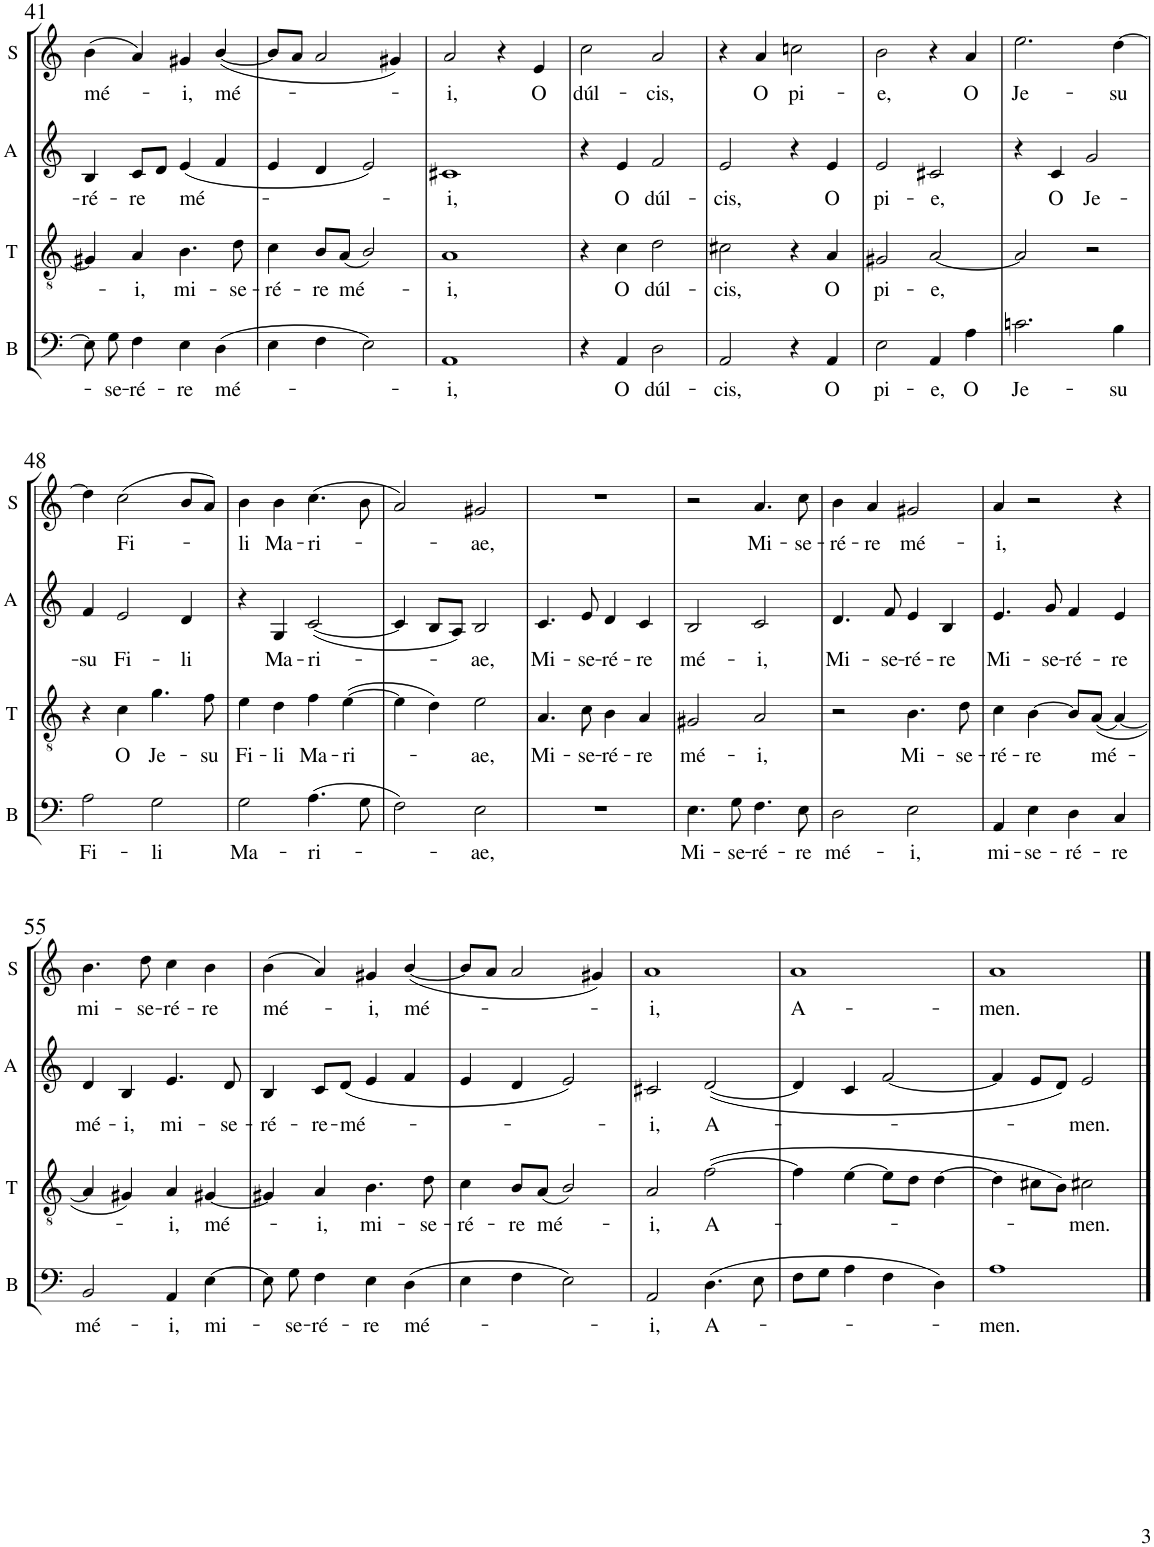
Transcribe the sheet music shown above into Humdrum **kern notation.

**kern	**text	**kern	**text	**kern	**text	**kern	**text
*part4	*part4	*part3	*part3	*part2	*part2	*part1	*part1
*staff4	*staff4	*staff3	*staff3	*staff2	*staff2	*staff1	*staff1
*I"Bass	*	*I"Tenor	*	*I"Alto	*	*I"Soprano	*
*I'B	*	*I'T	*	*I'A	*	*I'S	*
!!LO:PB:g=z
*clefF4	*	*clefGv2	*	*clefG2	*	*clefG2	*
*Trd1c2	*	*	*	*Trd1c2	*	*	*
*k[]	*	*k[]	*	*k[]	*	*k[]	*
*M2/2	*	*M2/2	*	*M2/2	*	*M2/2	*
*met(c|)	*	*met(c|)	*	*met(c|)	*	*met(c|)	*
=41	=41	=41	=41	=41	=41	=41	=41
!	!	!	!	!	!LO:LY:b	!	!LO:LY:b
8E\]	.	4G#X/]	.	4B/	-ré-	(4b\	mé-
!	!LO:LY:b	!	!	!	!	!	!
8G\	-se-	.	.	.	.	.	.
!	!LO:LY:b	!	!LO:LY:b	!	!LO:LY:b	!	!
4F\	-ré-	4A/	-i,	8c/L	-re	4a/)	.
.	.	.	.	8d/J	.	.	.
!	!LO:LY:b	!	!LO:LY:b	!	!LO:LY:b	!	!LO:LY:b
4E\	-re	4.B\	mi-	(4e/	mé-	4g#X/	-i,
!	!LO:LY:b	!	!	!	!	!	!LO:LY:b
(4D\	mé-	.	.	4f/	.	([4b/	mé-
!	!	!	!LO:LY:b	!	!	!	!
.	.	8d\	-se-	.	.	.	.
=42	=42	=42	=42	=42	=42	=42	=42
!	!	!	!LO:LY:b	!	!	!	!
4E\	.	4c\	-ré-	4e/	.	8b/L]	.
.	.	.	.	.	.	8a/J	.
!	!	!	!LO:LY:b	!	!	!	!
4F\	.	8B/L	-re	4d/	.	2a/	.
!	!	!	!LO:LY:b	!	!	!	!
.	.	(8A/J	mé-	.	.	.	.
2E\)	.	2B/)	.	2e/)	.	.	.
.	.	.	.	.	.	4g#X/)	.
=43	=43	=43	=43	=43	=43	=43	=43
!	!LO:LY:b	!	!LO:LY:b	!	!LO:LY:b	!	!LO:LY:b
1AA	-i,	1A	-i,	1c#X	-i,	2a/	-i,
.	.	.	.	.	.	4r	.
!	!	!	!	!	!	!	!LO:LY:b
.	.	.	.	.	.	4e/	O
=44	=44	=44	=44	=44	=44	=44	=44
!	!	!	!	!	!	!	!LO:LY:b
4r	.	4r	.	4r	.	2cc\	dúl-
!	!LO:LY:b	!	!LO:LY:b	!	!LO:LY:b	!	!
4AA/	O	4c\	O	4e/	O	.	.
!	!LO:LY:b	!	!LO:LY:b	!	!LO:LY:b	!	!LO:LY:b
2D\	dúl-	2d\	dúl-	2f/	dúl-	2a/	-cis,
=45	=45	=45	=45	=45	=45	=45	=45
!	!LO:LY:b	!	!LO:LY:b	!	!LO:LY:b	!	!
2AA/	-cis,	2c#X\	-cis,	2e/	-cis,	4r	.
!	!	!	!	!	!	!	!LO:LY:b
.	.	.	.	.	.	4a/	O
!	!	!	!	!	!	!	!LO:LY:b
4r	.	4r	.	4r	.	2ccn\	pi-
!	!LO:LY:b	!	!LO:LY:b	!	!LO:LY:b	!	!
4AA/	O	4A/	O	4e/	O	.	.
=46	=46	=46	=46	=46	=46	=46	=46
!	!LO:LY:b	!	!LO:LY:b	!	!LO:LY:b	!	!LO:LY:b
2E\	pi-	2G#X/	pi-	2e/	pi-	2b\	-e,
!	!LO:LY:b	!	!LO:LY:b	!	!LO:LY:b	!	!
4AA/	-e,	[2A/	-e,	2c#X/	-e,	4r	.
!	!LO:LY:b	!	!	!	!	!	!LO:LY:b
4A\	O	.	.	.	.	4a/	O
=47	=47	=47	=47	=47	=47	=47	=47
!	!LO:LY:b	!	!	!	!	!	!LO:LY:b
2.cn\	Je-	2A/]	.	4r	.	2.ee\	Je-
!	!	!	!	!	!LO:LY:b	!	!
.	.	.	.	4c/	O	.	.
!	!	!	!	!	!LO:LY:b	!	!
.	.	2r	.	2g/	Je-	.	.
!	!LO:LY:b	!	!	!	!	!	!LO:LY:b
4B\	-su	.	.	.	.	[4dd\	-su
!!LO:LB:g=z
=48	=48	=48	=48	=48	=48	=48	=48
!	!LO:LY:b	!	!	!	!LO:LY:b	!	!
2A\	Fi-	4r	.	4f/	-su	4dd\]	.
!	!	!	!LO:LY:b	!	!LO:LY:b	!	!LO:LY:b
.	.	4c\	O	2e/	Fi-	(2cc\	Fi-
!	!LO:LY:b	!	!LO:LY:b	!	!	!	!
2G\	-li	4.g\	Je-	.	.	.	.
!	!	!	!	!	!LO:LY:b	!	!
.	.	.	.	4d/	-li	8b/L	.
!	!	!	!LO:LY:b	!	!	!	!
.	.	8f\	-su	.	.	8a/J)	.
=49	=49	=49	=49	=49	=49	=49	=49
!	!LO:LY:b	!	!LO:LY:b	!	!	!	!LO:LY:b
2G\	Ma-	4e\	Fi-	4r	.	4b\	-li
!	!	!	!LO:LY:b	!	!LO:LY:b	!	!LO:LY:b
.	.	4d\	-li	4G/	Ma-	4b\	Ma-
!	!LO:LY:b	!	!LO:LY:b	!	!LO:LY:b	!	!LO:LY:b
(4.A\	-ri-	4f\	Ma-	([2c/	-ri-	(4.cc\	-ri-
!	!	!	!LO:LY:b	!	!	!	!
.	.	([4e\	-ri-	.	.	.	.
8G\	.	.	.	.	.	8b\	.
=50	=50	=50	=50	=50	=50	=50	=50
2F\)	.	4e\]	.	4c/]	.	2a/)	.
.	.	4d\)	.	8B/L	.	.	.
.	.	.	.	8A/J)	.	.	.
!	!LO:LY:b	!	!LO:LY:b	!	!LO:LY:b	!	!LO:LY:b
2E\	-ae,	2e\	-ae,	2B/	-ae,	2g#X/	-ae,
=51	=51	=51	=51	=51	=51	=51	=51
!	!	!	!LO:LY:b	!	!LO:LY:b	!	!
1r	.	4.A/	Mi-	4.c/	Mi-	1r	.
!	!	!	!LO:LY:b	!	!LO:LY:b	!	!
.	.	8c\	-se-	8e/	-se-	.	.
!	!	!	!LO:LY:b	!	!LO:LY:b	!	!
.	.	4B\	-ré-	4d/	-ré-	.	.
!	!	!	!LO:LY:b	!	!LO:LY:b	!	!
.	.	4A/	-re	4c/	-re	.	.
=52	=52	=52	=52	=52	=52	=52	=52
!	!LO:LY:b	!	!LO:LY:b	!	!LO:LY:b	!	!
4.E\	Mi-	2G#X/	mé-	2B/	mé-	2r	.
!	!LO:LY:b	!	!	!	!	!	!
8G\	-se-	.	.	.	.	.	.
!	!LO:LY:b	!	!LO:LY:b	!	!LO:LY:b	!	!LO:LY:b
4.F\	-ré-	2A/	i,	2c/	i,	4.a/	Mi-
!	!LO:LY:b	!	!	!	!	!	!LO:LY:b
8E\	-re	.	.	.	.	8cc\	-se-
=53	=53	=53	=53	=53	=53	=53	=53
!	!LO:LY:b	!	!	!	!LO:LY:b	!	!LO:LY:b
2D\	mé-	2r	.	4.d/	Mi-	4b\	-ré-
!	!	!	!	!	!	!	!LO:LY:b
.	.	.	.	.	.	4a/	-re
!	!	!	!	!	!LO:LY:b	!	!
.	.	.	.	8f/	-se-	.	.
!	!LO:LY:b	!	!LO:LY:b	!	!LO:LY:b	!	!LO:LY:b
2E\	i,	4.B\	Mi-	4e/	-ré-	2g#X/	mé-
!	!	!	!	!	!LO:LY:b	!	!
.	.	.	.	4B/	-re	.	.
!	!	!	!LO:LY:b	!	!	!	!
.	.	8d\	-se-	.	.	.	.
=54	=54	=54	=54	=54	=54	=54	=54
!	!LO:LY:b	!	!LO:LY:b	!	!LO:LY:b	!	!LO:LY:b
4AA/	mi-	4c\	-ré-	4.e/	Mi-	4a/	-i,
!	!LO:LY:b	!	!LO:LY:b	!	!	!	!
4E\	-se-	[4B\	-re	.	.	2r	.
!	!	!	!	!	!LO:LY:b	!	!
.	.	.	.	8g/	-se-	.	.
!	!LO:LY:b	!	!	!	!LO:LY:b	!	!
4D\	-ré-	8B/L]	.	4f/	-ré-	.	.
!	!	!	!LO:LY:b	!	!	!	!
.	.	((8A/J	mé-	.	.	.	.
!	!LO:LY:b	!	!	!	!LO:LY:b	!	!
4C/	-re	[4A/)	.	4e/	-re	4r	.
!!LO:LB:g=z
=55	=55	=55	=55	=55	=55	=55	=55
!	!LO:LY:b	!	!	!	!LO:LY:b	!	!LO:LY:b
2BB/	mé-	4A/]	.	4d/	mé-	4.b\	mi-
!	!	!	!	!	!LO:LY:b	!	!
.	.	4G#X/)	.	4B/	-i,	.	.
!	!	!	!	!	!	!	!LO:LY:b
.	.	.	.	.	.	8dd\	-se-
!	!LO:LY:b	!	!LO:LY:b	!	!LO:LY:b	!	!LO:LY:b
4AA/	-i,	4A/	-i,	4.e/	mi-	4cc\	-ré-
!	!LO:LY:b	!	!LO:LY:b	!	!	!	!LO:LY:b
[4E\	mi-	[4G#X/	mé-	.	.	4b\	-re
!	!	!	!	!	!LO:LY:b	!	!
.	.	.	.	8d/	-se-	.	.
=56	=56	=56	=56	=56	=56	=56	=56
!	!	!	!	!	!LO:LY:b	!	!LO:LY:b
8E\]	.	4G#X/]	.	4B/	-ré-	(4b\	mé-
!	!LO:LY:b	!	!	!	!	!	!
8G\	-se-	.	.	.	.	.	.
!	!LO:LY:b	!	!LO:LY:b	!	!LO:LY:b	!	!
4F\	-ré-	4A/	-i,	8c/L	-re-	4a/)	.
!	!	!	!	!	!LO:LY:b	!	!
.	.	.	.	(<8d/J	-mé-	.	.
!	!LO:LY:b	!	!LO:LY:b	!	!	!	!LO:LY:b
4E\	-re	4.B\	mi-	4e/	.	4g#X/	-i,
!	!LO:LY:b	!	!	!	!	!	!LO:LY:b
(4D\	mé-	.	.	4f/	.	([4b/	mé-
!	!	!	!LO:LY:b	!	!	!	!
.	.	8d\	-se-	.	.	.	.
=57	=57	=57	=57	=57	=57	=57	=57
!	!	!	!LO:LY:b	!	!	!	!
4E\	.	4c\	-ré-	4e/	.	8b/L]	.
.	.	.	.	.	.	8a/J	.
!	!	!	!LO:LY:b	!	!	!	!
4F\	.	8B/L	-re	4d/	.	2a/	.
!	!	!	!LO:LY:b	!	!	!	!
.	.	(8A/J	mé-	.	.	.	.
2E\)	.	2B/)	.	2e/)	.	.	.
.	.	.	.	.	.	4g#X/)	.
=58	=58	=58	=58	=58	=58	=58	=58
!	!LO:LY:b	!	!LO:LY:b	!	!LO:LY:b	!	!LO:LY:b
2AA/	i,	2A/	-i,	2c#X/	-i,	1a	i,
!	!LO:LY:b	!	!LO:LY:b	!	!LO:LY:b	!	!
(4.D\	A-	([2f\	A-	(<[2d/	A-	.	.
8E\	.	.	.	.	.	.	.
=59	=59	=59	=59	=59	=59	=59	=59
!	!	!	!	!	!	!	!LO:LY:b
8F\L	.	4f\]	.	4d/]	.	1a	A-
8G\J	.	.	.	.	.	.	.
4A\	.	[4e\	.	4c/	.	.	.
4F\	.	8e\L]	.	[2f/	.	.	.
.	.	8d\J	.	.	.	.	.
4D\)	.	[4d\	.	.	.	.	.
=60	=60	=60	=60	=60	=60	=60	=60
!	!LO:LY:b	!	!	!	!	!	!LO:LY:b
1A	men.	4d\]	.	4f/]	.	1a	-men.
.	.	8c#X\L	.	8e/L	.	.	.
.	.	8B\J)	.	8d/J)	.	.	.
!	!	!	!LO:LY:b	!	!LO:LY:b	!	!
.	.	2c#X\	men.	2e/	men.	.	.
==	==	==	==	==	==	==	==
*-	*-	*-	*-	*-	*-	*-	*-
